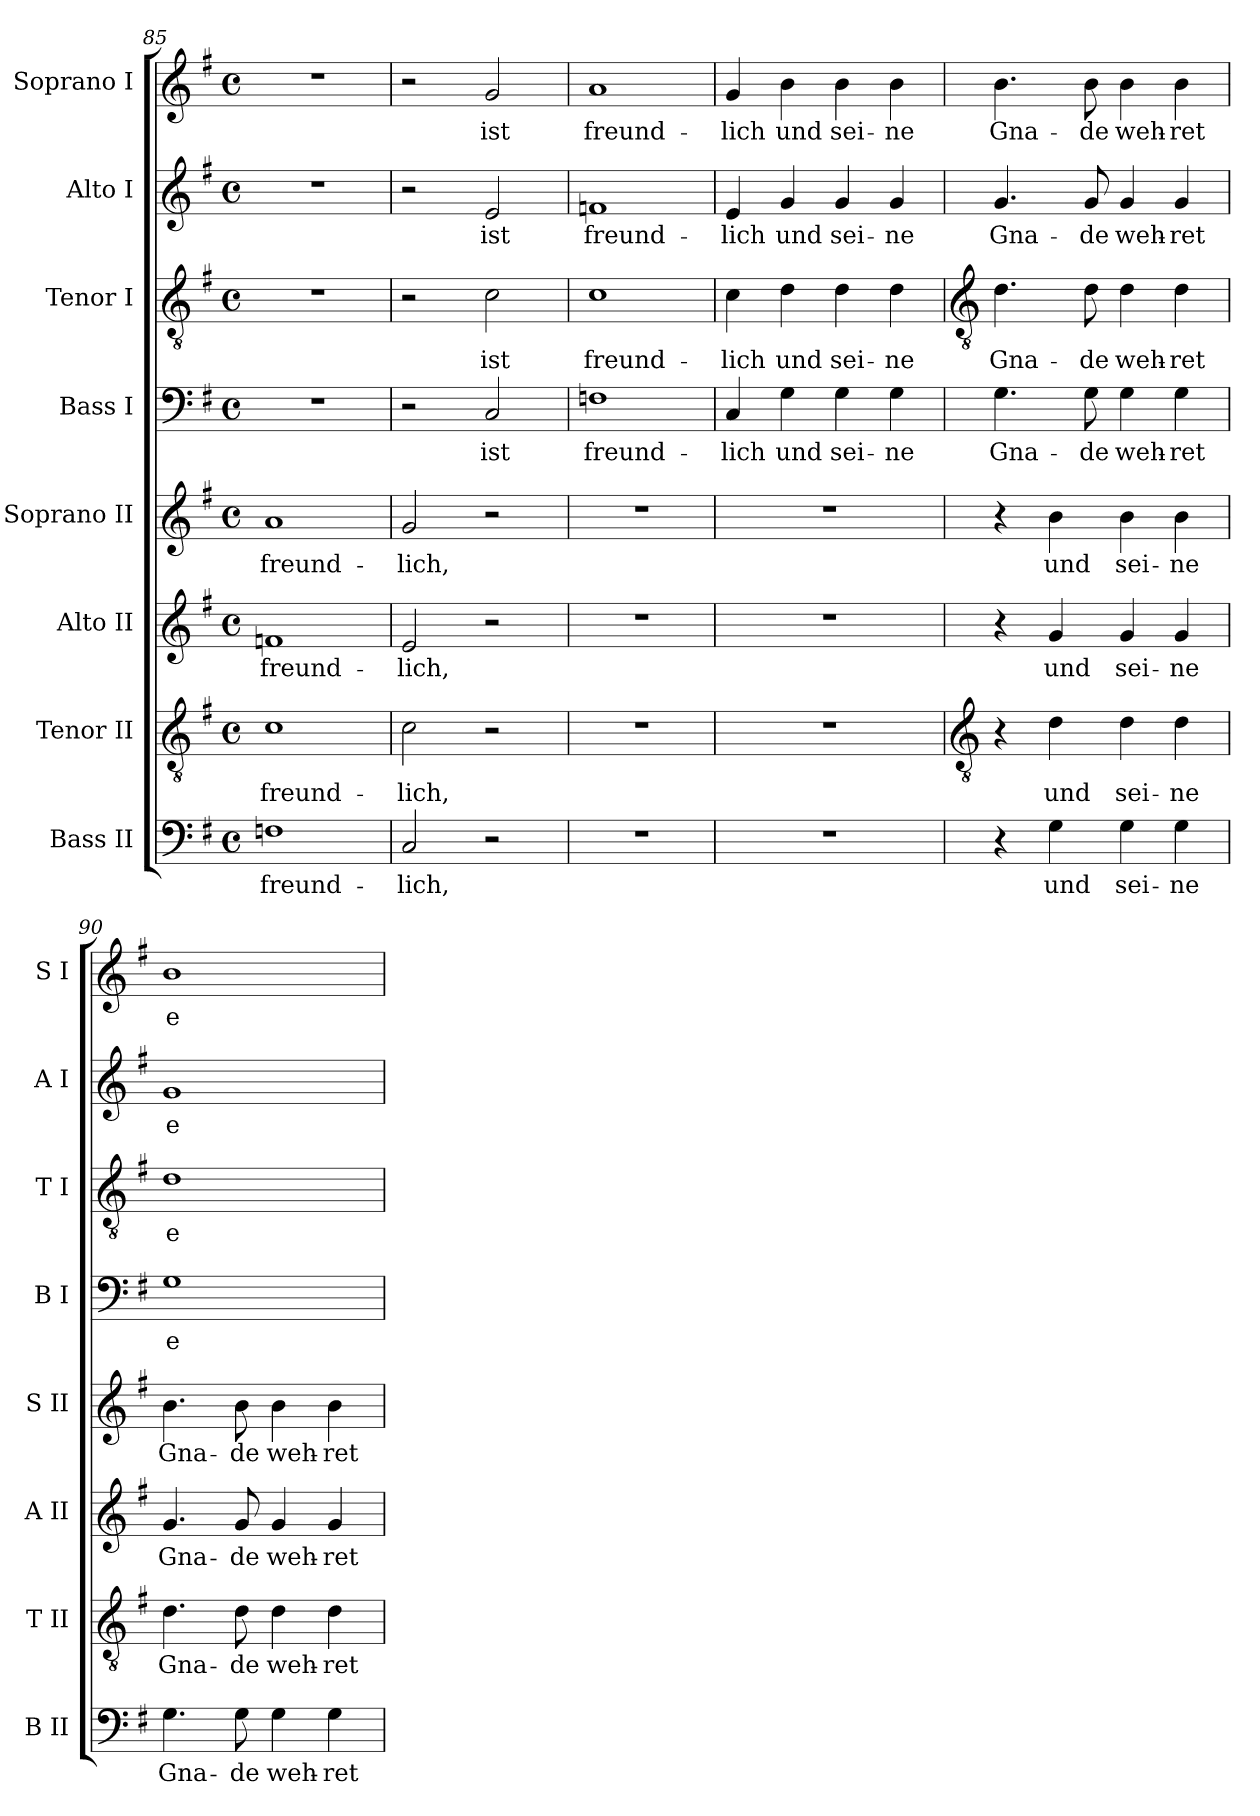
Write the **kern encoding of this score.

**kern	**text	**kern	**text	**kern	**text	**kern	**text	**kern	**text	**kern	**text	**kern	**text	**kern	**text
*part8	*part8	*part7	*part7	*part6	*part6	*part5	*part5	*part4	*part4	*part3	*part3	*part2	*part2	*part1	*part1
*staff8	*staff8	*staff7	*staff7	*staff6	*staff6	*staff5	*staff5	*staff4	*staff4	*staff3	*staff3	*staff2	*staff2	*staff1	*staff1
*I"Bass II	*	*I"Tenor II	*	*I"Alto II	*	*I"Soprano II	*	*I"Bass I	*	*I"Tenor I	*	*I"Alto I	*	*I"Soprano I	*
*I'B II	*	*I'T II	*	*I'A II	*	*I'S II	*	*I'B I	*	*I'T I	*	*I'A I	*	*I'S I	*
*clefF4	*	*clefGv2	*	*clefG2	*	*clefG2	*	*clefF4	*	*clefGv2	*	*clefG2	*	*clefG2	*
*k[f#]	*	*k[f#]	*	*k[f#]	*	*k[f#]	*	*k[f#]	*	*k[f#]	*	*k[f#]	*	*k[f#]	*
*G:	*	*G:	*	*G:	*	*G:	*	*G:	*	*G:	*	*G:	*	*G:	*
*M4/4	*	*M4/4	*	*M4/4	*	*M4/4	*	*M4/4	*	*M4/4	*	*M4/4	*	*M4/4	*
*met(c)	*	*met(c)	*	*met(c)	*	*met(c)	*	*met(c)	*	*met(c)	*	*met(c)	*	*met(c)	*
=85	=85	=85	=85	=85	=85	=85	=85	=85	=85	=85	=85	=85	=85	=85	=85
!	!LO:LY:b	!	!LO:LY:b	!	!LO:LY:b	!	!LO:LY:b	!	!	!	!	!	!	!	!
1Fn	freund-	1c	freund-	1fn	freund-	1a	freund-	1r	.	1r	.	1r	.	1r	.
=86	=86	=86	=86	=86	=86	=86	=86	=86	=86	=86	=86	=86	=86	=86	=86
!	!LO:LY:b	!	!LO:LY:b	!	!LO:LY:b	!	!LO:LY:b	!	!	!	!	!	!	!	!
2C	-lich,	2c	-lich,	2e	-lich,	2g	-lich,	2r	.	2r	.	2r	.	2r	.
!	!	!	!	!	!	!	!	!	!LO:LY:b	!	!LO:LY:b	!	!LO:LY:b	!	!LO:LY:b
2r	.	2r	.	2r	.	2r	.	2C	ist	2c	ist	2e	ist	2g	ist
=87	=87	=87	=87	=87	=87	=87	=87	=87	=87	=87	=87	=87	=87	=87	=87
!	!	!	!	!	!	!	!	!	!LO:LY:b	!	!LO:LY:b	!	!LO:LY:b	!	!LO:LY:b
1r	.	1r	.	1r	.	1r	.	1Fn	freund-	1c	freund-	1fn	freund-	1a	freund-
=88	=88	=88	=88	=88	=88	=88	=88	=88	=88	=88	=88	=88	=88	=88	=88
!	!	!	!	!	!	!	!	!	!LO:LY:b	!	!LO:LY:b	!	!LO:LY:b	!	!LO:LY:b
1r	.	1r	.	1r	.	1r	.	4C	-lich	4c	-lich	4e	-lich	4g	-lich
!	!	!	!	!	!	!	!	!	!LO:LY:b	!	!LO:LY:b	!	!LO:LY:b	!	!LO:LY:b
.	.	.	.	.	.	.	.	4G	und	4d	und	4g	und	4b	und
!	!	!	!	!	!	!	!	!	!LO:LY:b	!	!LO:LY:b	!	!LO:LY:b	!	!LO:LY:b
.	.	.	.	.	.	.	.	4G	sei-	4d	sei-	4g	sei-	4b	sei-
!	!	!	!	!	!	!	!	!	!LO:LY:b	!	!LO:LY:b	!	!LO:LY:b	!	!LO:LY:b
.	.	.	.	.	.	.	.	4G	-ne	4d	-ne	4g	-ne	4b	-ne
!!LO:LB:g=z
=89	=89	=89	=89	=89	=89	=89	=89	=89	=89	=89	=89	=89	=89	=89	=89
*	*	*clefGv2	*	*	*	*	*	*	*	*clefGv2	*	*	*	*	*
!	!	!	!	!	!	!	!	!	!LO:LY:b	!	!LO:LY:b	!	!LO:LY:b	!	!LO:LY:b
4r	.	4r	.	4r	.	4r	.	4.G	Gna-	4.d	Gna-	4.g	Gna-	4.b	Gna-
!	!LO:LY:b	!	!LO:LY:b	!	!LO:LY:b	!	!LO:LY:b	!	!	!	!	!	!	!	!
4G	und	4d	und	4g	und	4b	und	.	.	.	.	.	.	.	.
!	!	!	!	!	!	!	!	!	!LO:LY:b	!	!LO:LY:b	!	!LO:LY:b	!	!LO:LY:b
.	.	.	.	.	.	.	.	8G	-de	8d	-de	8g	-de	8b	-de
!	!LO:LY:b	!	!LO:LY:b	!	!LO:LY:b	!	!LO:LY:b	!	!LO:LY:b	!	!LO:LY:b	!	!LO:LY:b	!	!LO:LY:b
4G	sei-	4d	sei-	4g	sei-	4b	sei-	4G	weh-	4d	weh-	4g	weh-	4b	weh-
!	!LO:LY:b	!	!LO:LY:b	!	!LO:LY:b	!	!LO:LY:b	!	!LO:LY:b	!	!LO:LY:b	!	!LO:LY:b	!	!LO:LY:b
4G	-ne	4d	-ne	4g	-ne	4b	-ne	4G	-ret	4d	-ret	4g	-ret	4b	-ret
=90	=90	=90	=90	=90	=90	=90	=90	=90	=90	=90	=90	=90	=90	=90	=90
!	!LO:LY:b	!	!LO:LY:b	!	!LO:LY:b	!	!LO:LY:b	!	!LO:LY:b	!	!LO:LY:b	!	!LO:LY:b	!	!LO:LY:b
4.G	Gna-	4.d	Gna-	4.g	Gna-	4.b	Gna-	1G	e-	1d	e-	1g	e-	1b	e-
!	!LO:LY:b	!	!LO:LY:b	!	!LO:LY:b	!	!LO:LY:b	!	!	!	!	!	!	!	!
8G	-de	8d	-de	8g	-de	8b	-de	.	.	.	.	.	.	.	.
!	!LO:LY:b	!	!LO:LY:b	!	!LO:LY:b	!	!LO:LY:b	!	!	!	!	!	!	!	!
4G	weh-	4d	weh-	4g	weh-	4b	weh-	.	.	.	.	.	.	.	.
!	!LO:LY:b	!	!LO:LY:b	!	!LO:LY:b	!	!LO:LY:b	!	!	!	!	!	!	!	!
4G	-ret	4d	-ret	4g	-ret	4b	-ret	.	.	.	.	.	.	.	.
=	=	=	=	=	=	=	=	=	=	=	=	=	=	=	=
*-	*-	*-	*-	*-	*-	*-	*-	*-	*-	*-	*-	*-	*-	*-	*-
